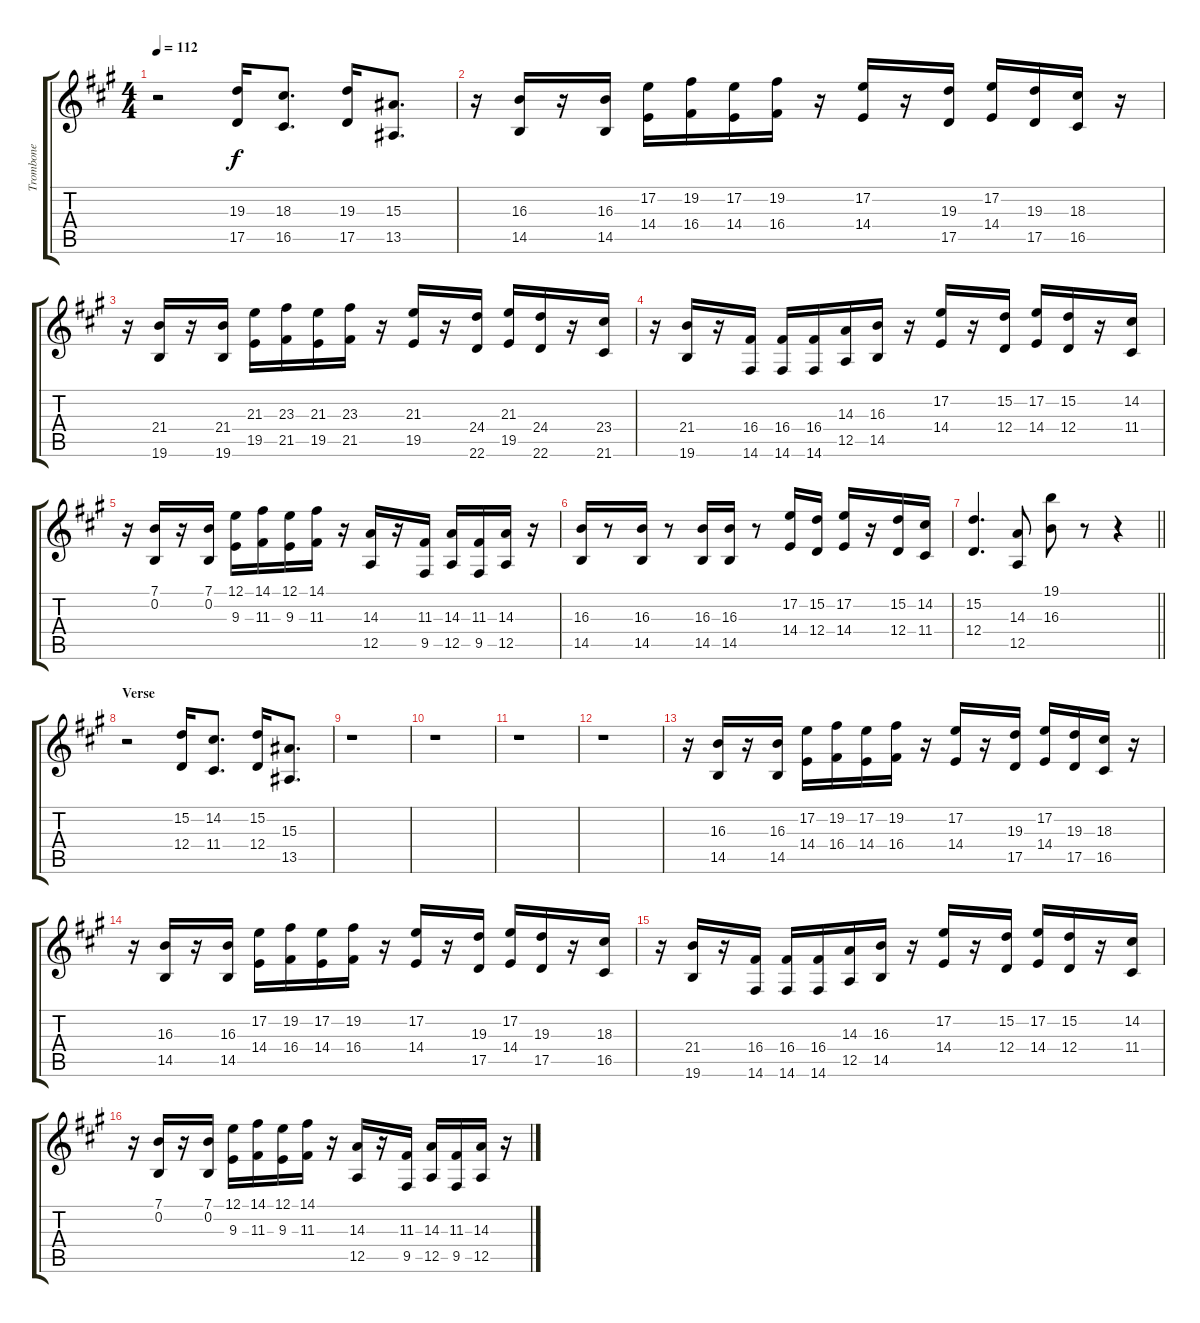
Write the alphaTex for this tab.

\track ("Trombone" "Trombone") {instrument trombone}
\staff {score tabs}
\tuning (E4 B3 G3 D3 A2 E2) {hide}
\ts (4 4)
\tempo 112
\clef g2
\ks a
r.2{dy f instrument trombone} (19.3 17.5).16 (18.3 16.5).8{d} (19.3 17.5).16 (15.3 13.5).8{d} |
r.16 (16.3 14.5).16 r.16 (16.3 14.5).16 (17.2 14.4).16 (19.2 16.4).16 (17.2 14.4).16 (19.2 16.4).16 r.16 (17.2 14.4).16 r.16 (19.3 17.5).16 (17.2 14.4).16 (19.3 17.5).16 (18.3 16.5).16 r.16 |
r.16 (21.4 19.6).16 r.16 (21.4 19.6).16 (21.3 19.5).16 (23.3 21.5).16 (21.3 19.5).16 (23.3 21.5).16 r.16 (21.3 19.5).16 r.16 (24.4 22.6).16 (21.3 19.5).16 (24.4 22.6).16 r.16 (23.4 21.6).16 |
r.16 (21.4 19.6).16 r.16 (16.4 14.6).16 (16.4 14.6).16 (16.4 14.6).16 (14.3 12.5).16 (16.3 14.5).16 r.16 (17.2 14.4).16 r.16 (15.2 12.4).16 (17.2 14.4).16 (15.2 12.4).16 r.16 (14.2 11.4).16 |
r.16 (7.1 0.2).16 r.16 (7.1 0.2).16 (12.1 9.3).16 (14.1 11.3).16 (12.1 9.3).16 (14.1 11.3).16 r.16 (14.3 12.5).16 r.16 (11.3 9.5).16 (14.3 12.5).16 (11.3 9.5).16 (14.3 12.5).16 r.16 |
(16.3 14.5).16 r.8 (16.3 14.5).16 r.8 (16.3 14.5).16 (16.3 14.5).16 r.8 (17.2 14.4).16 (15.2 12.4).16 (17.2 14.4).16 r.16 (15.2 12.4).16 (14.2 11.4).16 |
\barLineRight lightlight
(15.2 12.4).4{d} (14.3 12.5).8 (19.1 16.3).8 r.8 r.4 |
\section ("" "Verse")
r.2 (15.2 12.4).16 (14.2 11.4).8{d} (15.2 12.4).16 (15.3 13.5).8{d} |
r.1 |
r.1 |
r.1 |
r.1 |
r.16 (16.3 14.5).16 r.16 (16.3 14.5).16 (17.2 14.4).16 (19.2 16.4).16 (17.2 14.4).16 (19.2 16.4).16 r.16 (17.2 14.4).16 r.16 (19.3 17.5).16 (17.2 14.4).16 (19.3 17.5).16 (18.3 16.5).16 r.16 |
r.16 (16.3 14.5).16 r.16 (16.3 14.5).16 (17.2 14.4).16 (19.2 16.4).16 (17.2 14.4).16 (19.2 16.4).16 r.16 (17.2 14.4).16 r.16 (19.3 17.5).16 (17.2 14.4).16 (19.3 17.5).16 r.16 (18.3 16.5).16 |
r.16 (21.4 19.6).16 r.16 (16.4 14.6).16 (16.4 14.6).16 (16.4 14.6).16 (14.3 12.5).16 (16.3 14.5).16 r.16 (17.2 14.4).16 r.16 (15.2 12.4).16 (17.2 14.4).16 (15.2 12.4).16 r.16 (14.2 11.4).16 |
r.16 (7.1 0.2).16 r.16 (7.1 0.2).16 (12.1 9.3).16 (14.1 11.3).16 (12.1 9.3).16 (14.1 11.3).16 r.16 (14.3 12.5).16 r.16 (11.3 9.5).16 (14.3 12.5).16 (11.3 9.5).16 (14.3 12.5).16 r.16
